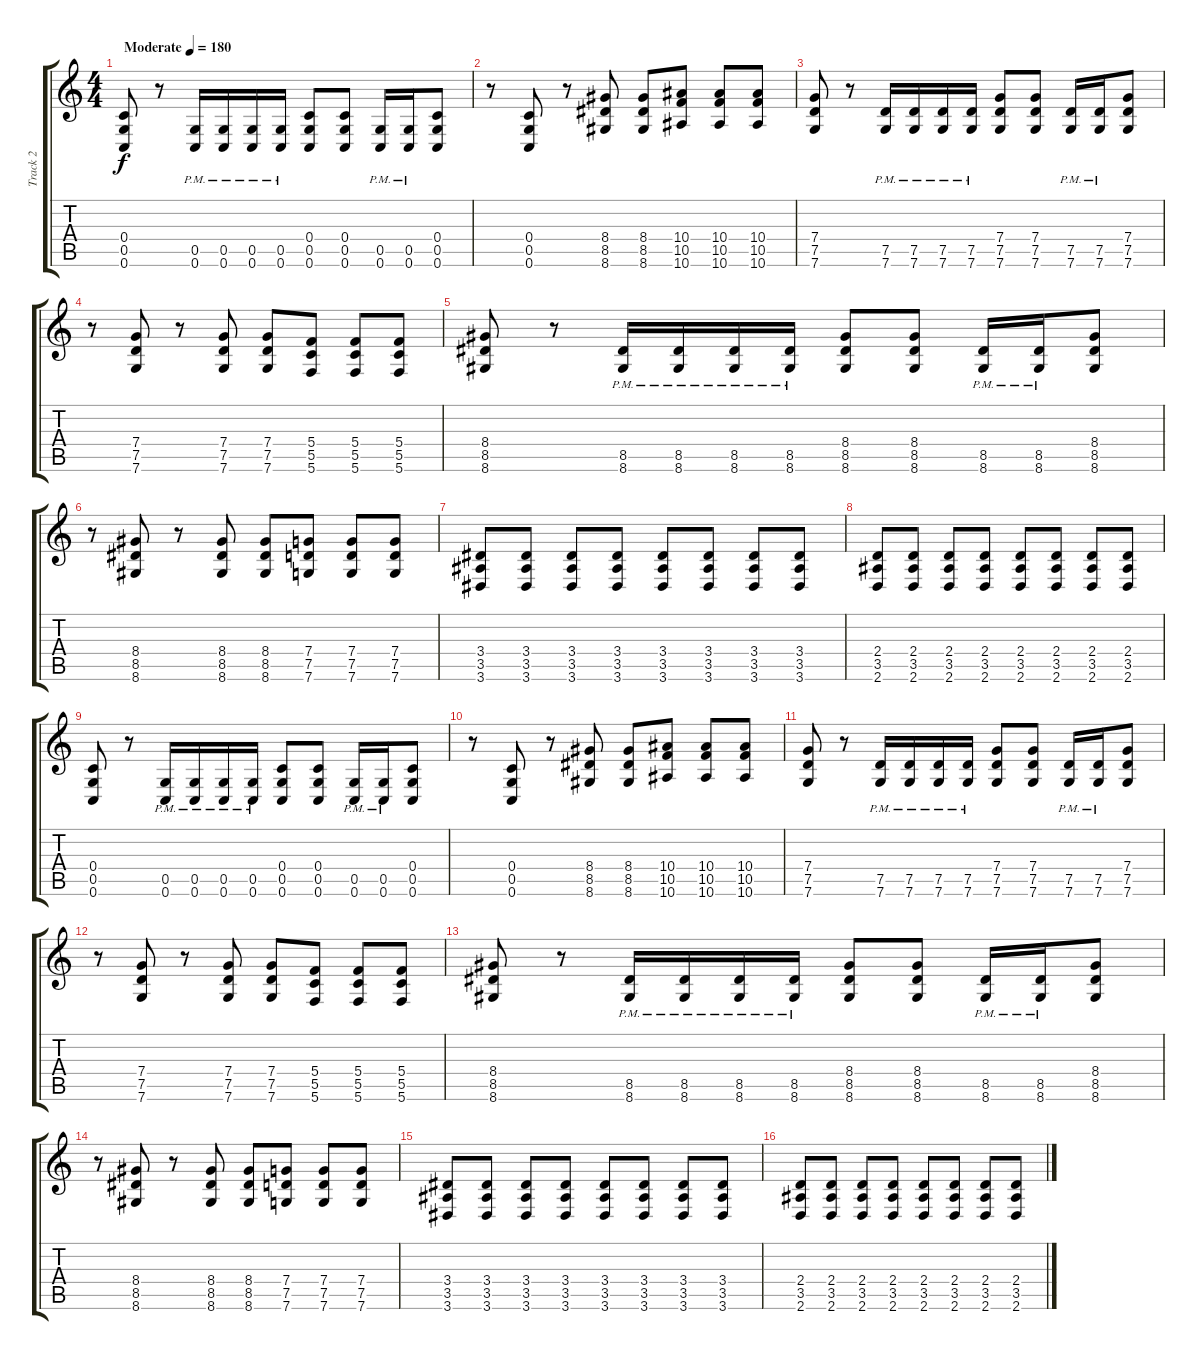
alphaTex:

\track ("Track 2" "Track 2") {instrument distortionguitar}
\staff {score tabs}
\tuning (D4 A3 F3 C3 G2 C2) {hide}
\ts (4 4)
\tempo (180 "Moderate")
\clef g2
\ks c
(0.4 0.5 0.6).8{dy f instrument distortionguitar} r.8 (0.5{pm} 0.6{pm}).16 (0.5{pm} 0.6{pm}).16 (0.5{pm} 0.6{pm}).16 (0.5{pm} 0.6{pm}).16 (0.4 0.5 0.6).8 (0.4 0.5 0.6).8 (0.5{pm} 0.6{pm}).16 (0.5{pm} 0.6{pm}).16 (0.4 0.5 0.6).8 |
r.8 (0.4 0.5 0.6).8 r.8 (8.4 8.5 8.6).8 (8.4 8.5 8.6).8 (10.4 10.5 10.6).8 (10.4 10.5 10.6).8 (10.4 10.5 10.6).8 |
(7.4 7.5 7.6).8 r.8 (7.5{pm} 7.6{pm}).16 (7.5{pm} 7.6{pm}).16 (7.5{pm} 7.6{pm}).16 (7.5{pm} 7.6{pm}).16 (7.4 7.5 7.6).8 (7.4 7.5 7.6).8 (7.5{pm} 7.6{pm}).16 (7.5{pm} 7.6{pm}).16 (7.4 7.5 7.6).8 |
r.8 (7.4 7.5 7.6).8 r.8 (7.4 7.5 7.6).8 (7.4 7.5 7.6).8 (5.4 5.5 5.6).8 (5.4 5.5 5.6).8 (5.4 5.5 5.6).8 |
(8.4 8.5 8.6).8 r.8 (8.5{pm} 8.6{pm}).16 (8.5{pm} 8.6{pm}).16 (8.5{pm} 8.6{pm}).16 (8.5{pm} 8.6{pm}).16 (8.4 8.5 8.6).8 (8.4 8.5 8.6).8 (8.5{pm} 8.6{pm}).16 (8.5{pm} 8.6{pm}).16 (8.4 8.5 8.6).8 |
r.8 (8.4 8.5 8.6).8 r.8 (8.4 8.5 8.6).8 (8.4 8.5 8.6).8 (7.4 7.5 7.6).8 (7.4 7.5 7.6).8 (7.4 7.5 7.6).8 |
(3.4 3.5 3.6).8 (3.4 3.5 3.6).8 (3.4 3.5 3.6).8 (3.4 3.5 3.6).8 (3.4 3.5 3.6).8 (3.4 3.5 3.6).8 (3.4 3.5 3.6).8 (3.4 3.5 3.6).8 |
(2.4 3.5 2.6).8 (2.4 3.5 2.6).8 (2.4 3.5 2.6).8 (2.4 3.5 2.6).8 (2.4 3.5 2.6).8 (2.4 3.5 2.6).8 (2.4 3.5 2.6).8 (2.4 3.5 2.6).8 |
(0.4 0.5 0.6).8 r.8 (0.5{pm} 0.6{pm}).16 (0.5{pm} 0.6{pm}).16 (0.5{pm} 0.6{pm}).16 (0.5{pm} 0.6{pm}).16 (0.4 0.5 0.6).8 (0.4 0.5 0.6).8 (0.5{pm} 0.6{pm}).16 (0.5{pm} 0.6{pm}).16 (0.4 0.5 0.6).8 |
r.8 (0.4 0.5 0.6).8 r.8 (8.4 8.5 8.6).8 (8.4 8.5 8.6).8 (10.4 10.5 10.6).8 (10.4 10.5 10.6).8 (10.4 10.5 10.6).8 |
(7.4 7.5 7.6).8 r.8 (7.5{pm} 7.6{pm}).16 (7.5{pm} 7.6{pm}).16 (7.5{pm} 7.6{pm}).16 (7.5{pm} 7.6{pm}).16 (7.4 7.5 7.6).8 (7.4 7.5 7.6).8 (7.5{pm} 7.6{pm}).16 (7.5{pm} 7.6{pm}).16 (7.4 7.5 7.6).8 |
r.8 (7.4 7.5 7.6).8 r.8 (7.4 7.5 7.6).8 (7.4 7.5 7.6).8 (5.4 5.5 5.6).8 (5.4 5.5 5.6).8 (5.4 5.5 5.6).8 |
(8.4 8.5 8.6).8 r.8 (8.5{pm} 8.6{pm}).16 (8.5{pm} 8.6{pm}).16 (8.5{pm} 8.6{pm}).16 (8.5{pm} 8.6{pm}).16 (8.4 8.5 8.6).8 (8.4 8.5 8.6).8 (8.5{pm} 8.6{pm}).16 (8.5{pm} 8.6{pm}).16 (8.4 8.5 8.6).8 |
r.8 (8.4 8.5 8.6).8 r.8 (8.4 8.5 8.6).8 (8.4 8.5 8.6).8 (7.4 7.5 7.6).8 (7.4 7.5 7.6).8 (7.4 7.5 7.6).8 |
(3.4 3.5 3.6).8 (3.4 3.5 3.6).8 (3.4 3.5 3.6).8 (3.4 3.5 3.6).8 (3.4 3.5 3.6).8 (3.4 3.5 3.6).8 (3.4 3.5 3.6).8 (3.4 3.5 3.6).8 |
(2.4 3.5 2.6).8 (2.4 3.5 2.6).8 (2.4 3.5 2.6).8 (2.4 3.5 2.6).8 (2.4 3.5 2.6).8 (2.4 3.5 2.6).8 (2.4 3.5 2.6).8 (2.4 3.5 2.6).8
